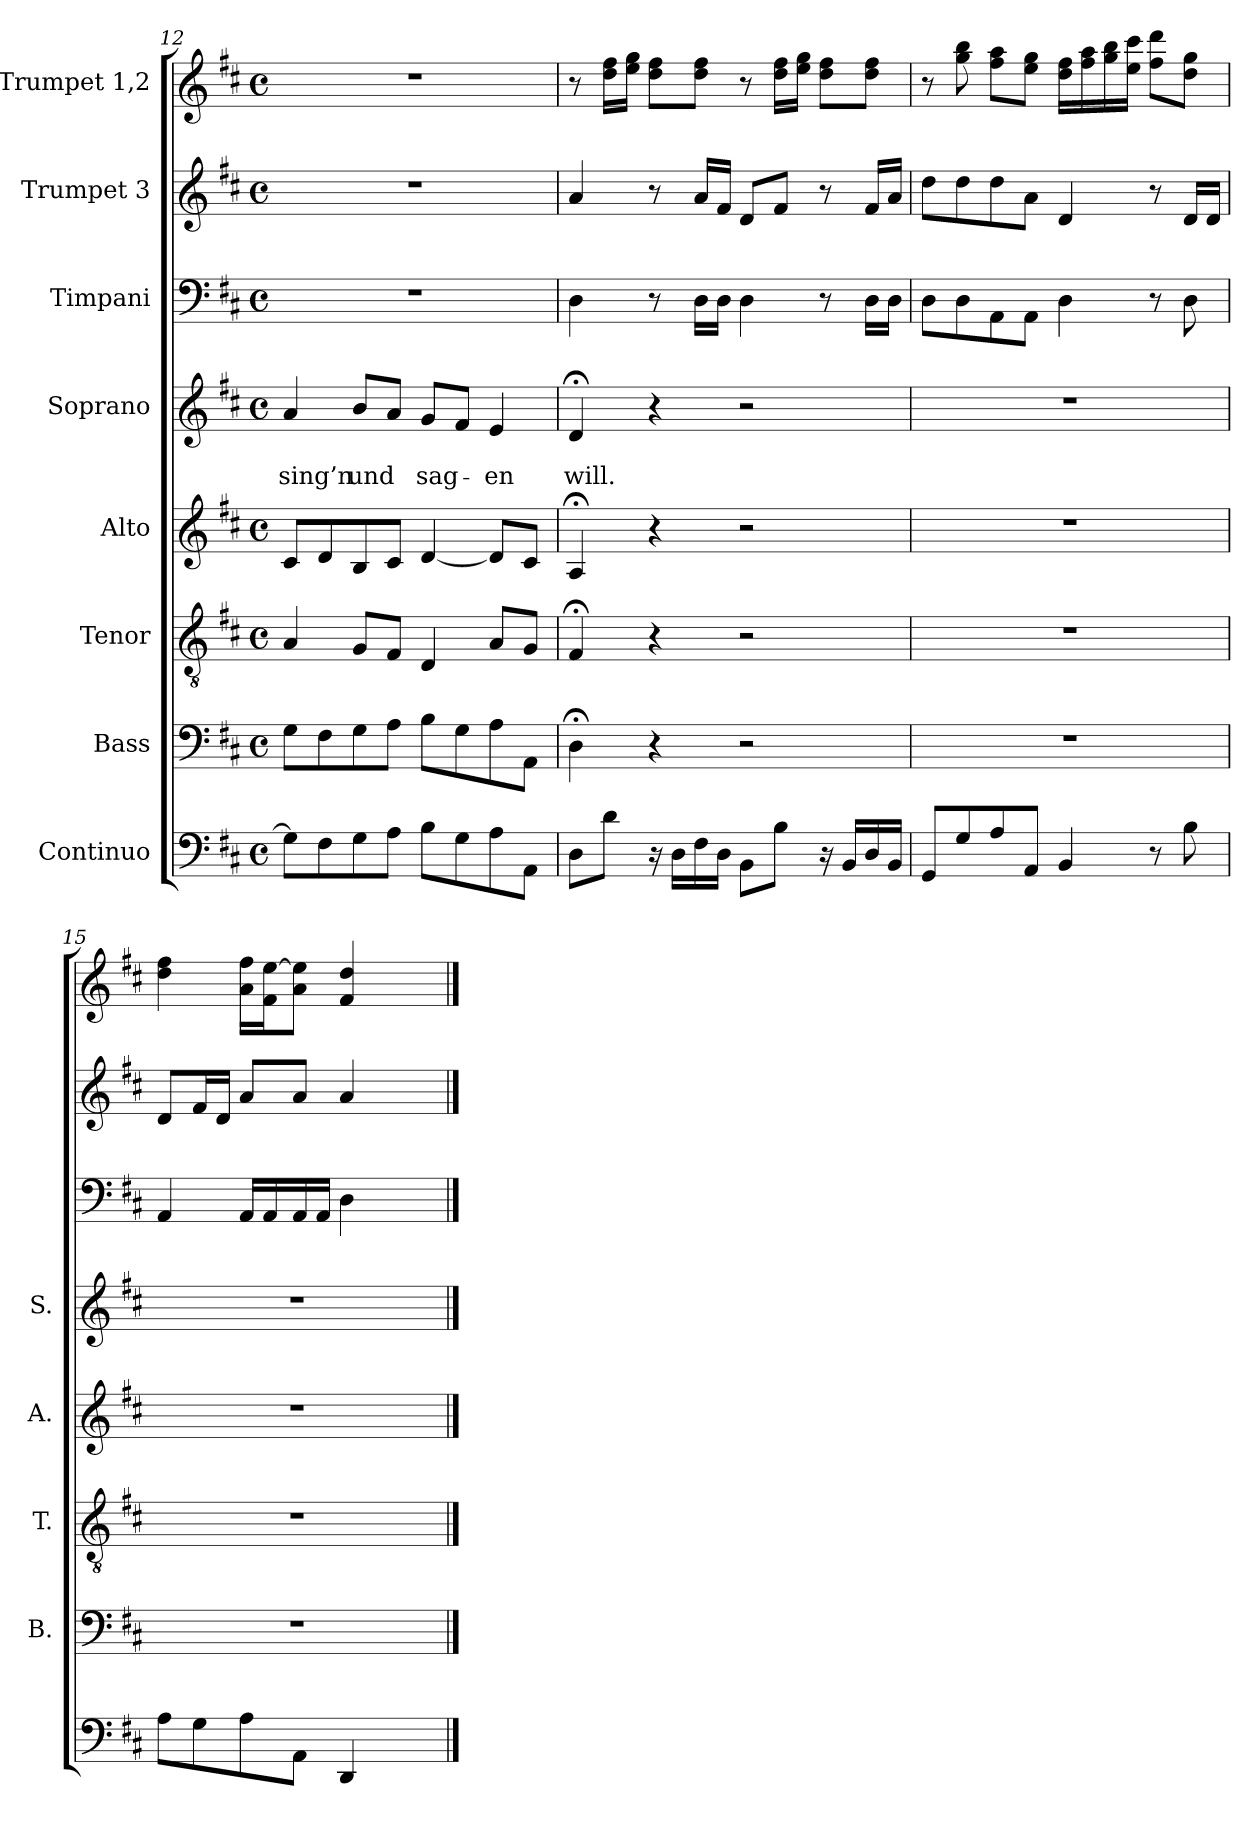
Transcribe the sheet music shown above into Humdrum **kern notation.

**kern	**kern	**kern	**kern	**kern	**text	**text	**kern	**kern	**kern
*part8	*part7	*part6	*part5	*part4	*part4	*part4	*part3	*part2	*part1
*staff8	*staff7	*staff6	*staff5	*staff4	*staff4	*staff4	*staff3	*staff2	*staff1
*I"Continuo	*I"Bass	*I"Tenor	*I"Alto	*I"Soprano	*	*	*I"Timpani	*I"Trumpet 3	*I"Trumpet 1,2
*	*I'B.	*I'T.	*I'A.	*I'S.	*	*	*	*	*
!!LO:PB:g=z
*clefF4	*clefF4	*clefGv2	*clefG2	*clefG2	*	*	*clefF4	*clefG2	*clefG2
*k[f#c#]	*k[f#c#]	*k[f#c#]	*k[f#c#]	*k[f#c#]	*	*	*k[f#c#]	*k[f#c#]	*k[f#c#]
*D:	*D:	*D:	*D:	*D:	*	*	*D:	*D:	*D:
*M4/4	*M4/4	*M4/4	*M4/4	*M4/4	*	*	*M4/4	*M4/4	*M4/4
*met(c)	*met(c)	*met(c)	*met(c)	*met(c)	*	*	*met(c)	*met(c)	*met(c)
=12	=12	=12	=12	=12	=12	=12	=12	=12	=12
8G\L]	8G\L	4A/	8c#/L	4a/	.	sing’n	1r	1r	1r
8F#\	8F#\	.	8d/	.	.	.	.	.	.
8G\	8G\	8G/L	8B/	8b/L	.	und	.	.	.
8A\J	8A\J	8F#/J	8c#/J	8a/J	.	.	.	.	.
8B\L	8B\L	4D/	[4d/	8g/L	.	sag-	.	.	.
8G\	8G\	.	.	8f#/J	.	.	.	.	.
8A\	8A\	8A/L	8d/L]	4e/	.	-en	.	.	.
8AA\J	8AA\J	8G/J	8c#/J	.	.	.	.	.	.
=13	=13	=13	=13	=13	=13	=13	=13	=13	=13
8D\L	4D;<\	4F#;</	4A;</	4d;</	.	will.	4D\	4a/	8r
8d\J	.	.	.	.	.	.	.	.	16dd\ 16ff#\LL
.	.	.	.	.	.	.	.	.	16ee\ 16gg\JJ
16r	4r	4r	4r	4r	.	.	8r	8r	8dd\ 8ff#\L
16D\LL	.	.	.	.	.	.	.	.	.
16F#\	.	.	.	.	.	.	16D\LL	16a/LL	8dd\ 8ff#\J
16D\JJ	.	.	.	.	.	.	16D\JJ	16f#/JJ	.
8BB\L	2r	2r	2r	2r	.	.	4D\	8d/L	8r
8B\J	.	.	.	.	.	.	.	8f#/J	16dd\ 16ff#\LL
.	.	.	.	.	.	.	.	.	16ee\ 16gg\JJ
16r	.	.	.	.	.	.	8r	8r	8dd\ 8ff#\L
16BB/LL	.	.	.	.	.	.	.	.	.
16D/	.	.	.	.	.	.	16D\LL	16f#/LL	8dd\ 8ff#\J
16BB/JJ	.	.	.	.	.	.	16D\JJ	16a/JJ	.
=14	=14	=14	=14	=14	=14	=14	=14	=14	=14
8GG/L	1r	1r	1r	1r	.	.	8D\L	8dd\L	8r
8G/	.	.	.	.	.	.	8D\	8dd\	8gg\ 8bb\
8A/	.	.	.	.	.	.	8AA\	8dd\	8ff#\ 8aa\L
8AA/J	.	.	.	.	.	.	8AA\J	8a\J	8ee\ 8gg\J
4BB/	.	.	.	.	.	.	4D\	4d/	16dd\ 16ff#\LL
.	.	.	.	.	.	.	.	.	16ff#\ 16aa\
.	.	.	.	.	.	.	.	.	16gg\ 16bb\
.	.	.	.	.	.	.	.	.	16ee\ 16ccc#\JJ
8r	.	.	.	.	.	.	8r	8r	8ff#\ 8ddd\L
8B\	.	.	.	.	.	.	8D\	16d/LL	8dd\ 8gg\J
.	.	.	.	.	.	.	.	16d/JJ	.
=15	=15	=15	=15	=15	=15	=15	=15	=15	=15
8A\L	1r	1r	1r	1r	.	.	4AA/	8d/L	4dd\ 4ff#\
8G\	.	.	.	.	.	.	.	16f#/L	.
.	.	.	.	.	.	.	.	16d/JJ	.
8A\	.	.	.	.	.	.	16AA/LL	8a/L	16a\ 16ff#\LL
.	.	.	.	.	.	.	16AA/	.	16f#\ [16ee\J
8AA\J	.	.	.	.	.	.	16AA/	8a/J	8a\ 8ee\]J
.	.	.	.	.	.	.	16AA/JJ	.	.
4DD/	.	.	.	.	.	.	4D\	4a/	4f#/ 4dd/
4ryy	.	.	.	.	.	.	4ryy	4ryy	4ryy
==	==	==	==	==	==	==	==	==	==
*-	*-	*-	*-	*-	*-	*-	*-	*-	*-
